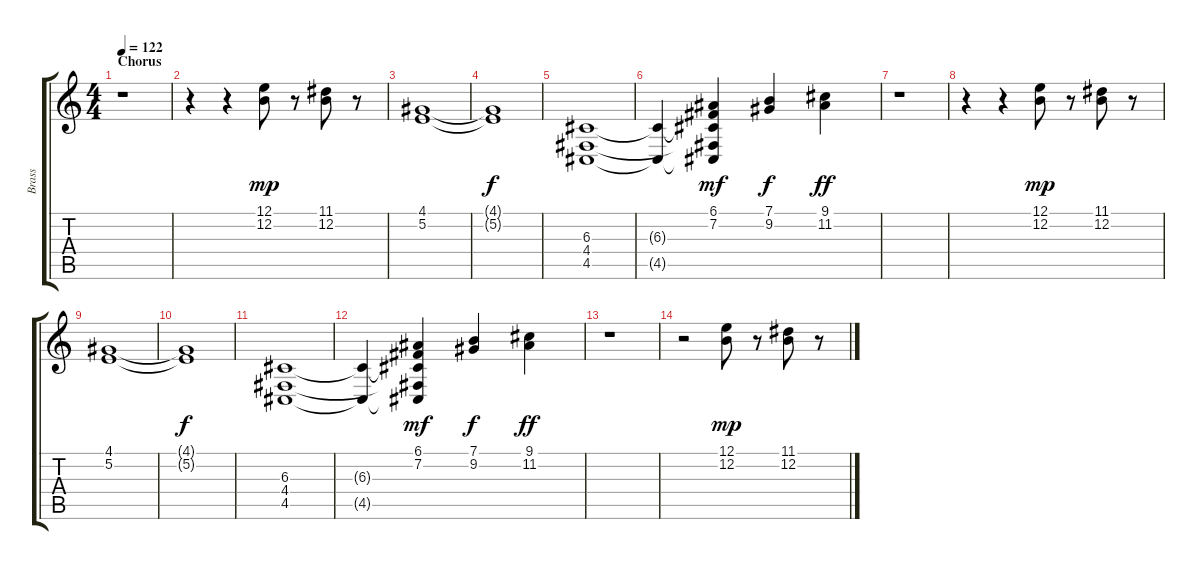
\track ("Brass" "Brass") {instrument trumpet}
\staff {score tabs}
\tuning (E4 B3 G3 D3 A2 E2) {hide}
\ts (4 4)
\section ("" "Chorus")
\tempo 122
\clef g2
\ks c
r.1{dy f} |
r.4 r.4 (12.1 12.2).8{dy mp} r.8 (11.1 12.2).8 r.8 |
(4.1 5.2).1 |
(4.1{t} 5.2{t}).1{dy f} |
(6.3 4.4 4.5).1 |
(6.3{t} 4.5{t}).4 (6.1 7.2 6.3{t} 4.4{t} 4.5{t}).4{dy mf} (7.1 9.2).4{dy f} (9.1 11.2).4{dy ff} |
r.1 |
r.4 r.4 (12.1 12.2).8{dy mp} r.8 (11.1 12.2).8 r.8 |
(4.1 5.2).1 |
(4.1{t} 5.2{t}).1{dy f} |
(6.3 4.4 4.5).1 |
(6.3{t} 4.5{t}).4 (6.1 7.2 6.3{t} 4.4{t} 4.5{t}).4{dy mf} (7.1 9.2).4{dy f} (9.1 11.2).4{dy ff} |
r.1 |
r.2 (12.1 12.2).8{dy mp} r.8 (11.1 12.2).8 r.8
